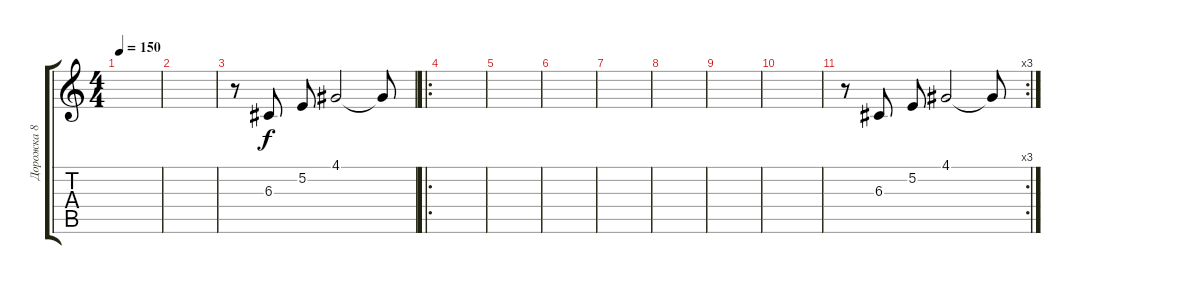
\track ("Дорожка 8" "Дорожка 8") {instrument clavinet}
\staff {score tabs}
\tuning (E4 B3 G3 D3 A2 E2) {hide}
\ts (4 4)
\tempo 150
\clef g2
\ks c
|
|
r.8 6.3.8 5.2.8 4.1.2 4.1{t}.8 |
\ro
|
|
|
|
|
|
|
\rc 3
r.8 6.3.8 5.2.8 4.1.2 4.1{t}.8
